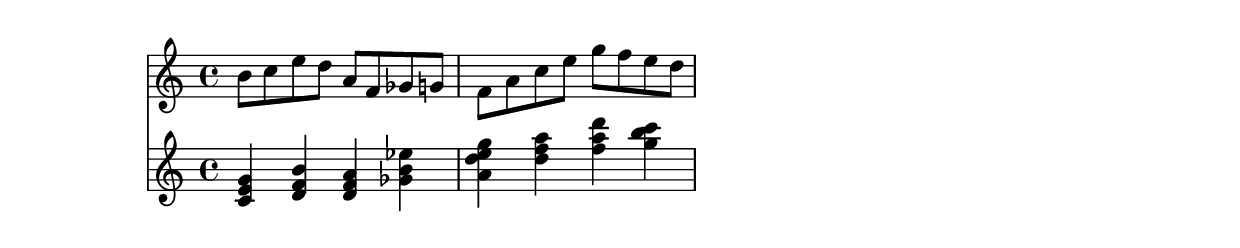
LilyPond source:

melodia = \relative {
  b'8 c e d a f ges g f a c e g f e d
}

acordes = \relative {
  <c' e g> 4
  <d f b>
  <a' f d>
  <ges b ees>
  <a d e g>
  <d f a>
  <f a d>
  <b g c> 
 }

\score {
  <<
  \melodia
  \acordes
  >>
  \layout {}
  \midi {}
}